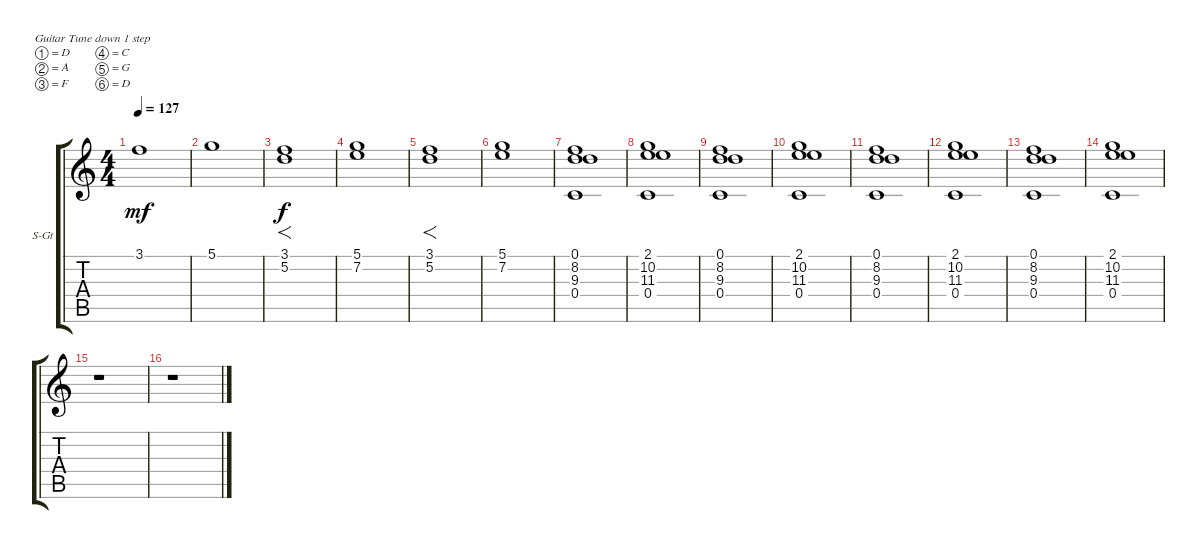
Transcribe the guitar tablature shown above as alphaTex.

\bracketExtendMode groupsimilarinstruments
\firstSystemTrackNameOrientation horizontal
\otherSystemsTrackNameOrientation horizontal
\track ("Martin Keyboard1" "S-Gt") {instrument fx7echoes}
\staff {score tabs}
\tuning (D4 A3 F3 C3 G2 D2)
\displaytranspose 12
\ts (4 4)
\tempo 127
\clef g2
\ks c
3.1.1{dy mf} |
5.1.1 |
(3.1 5.2).1{f dy f} |
(5.1 7.2).1 |
(3.1 5.2).1{f} |
(5.1 7.2).1 |
(0.1 8.2 9.3 0.4).1 |
(2.1 10.2 11.3 0.4).1 |
(0.1 8.2 9.3 0.4).1 |
(2.1 10.2 11.3 0.4).1 |
(0.1 8.2 9.3 0.4).1 |
(2.1 10.2 11.3 0.4).1 |
(0.1 8.2 9.3 0.4).1 |
(2.1 10.2 11.3 0.4).1 |
r.1 |
r.1
